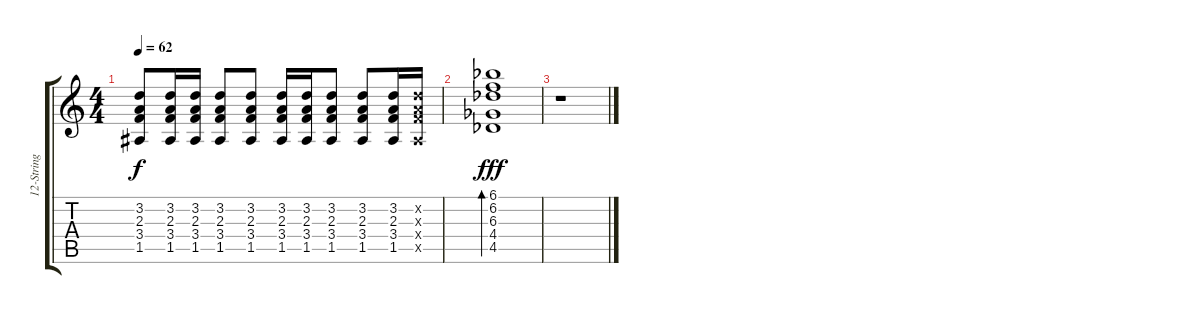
\track ("12-String Acoustic Guitar" "12-String ") {solo instrument acousticguitarsteel}
\staff {score tabs}
\tuning (E4 B3 G3 D3 A2 E2) {hide}
\ts (4 4)
\tempo 62
\clef g2
\ks c
(3.2 2.3 3.4 1.5).8{dy f} (3.2 2.3 3.4 1.5).16 (3.2 2.3 3.4 1.5).16 (3.2 2.3 3.4 1.5).8 (3.2 2.3 3.4 1.5).8 (3.2 2.3 3.4 1.5).16 (3.2 2.3 3.4 1.5).16 (3.2 2.3 3.4 1.5).8 (3.2 2.3 3.4 1.5).8 (3.2 2.3 3.4 1.5).16 (3.2{x} 2.3{x} 3.4{x} 1.5{x}).16 |
(6.1{acc b} 6.2 6.3{acc b} 4.4{acc b} 4.5{acc b}).1{bd 240 dy fff} |
r.1
